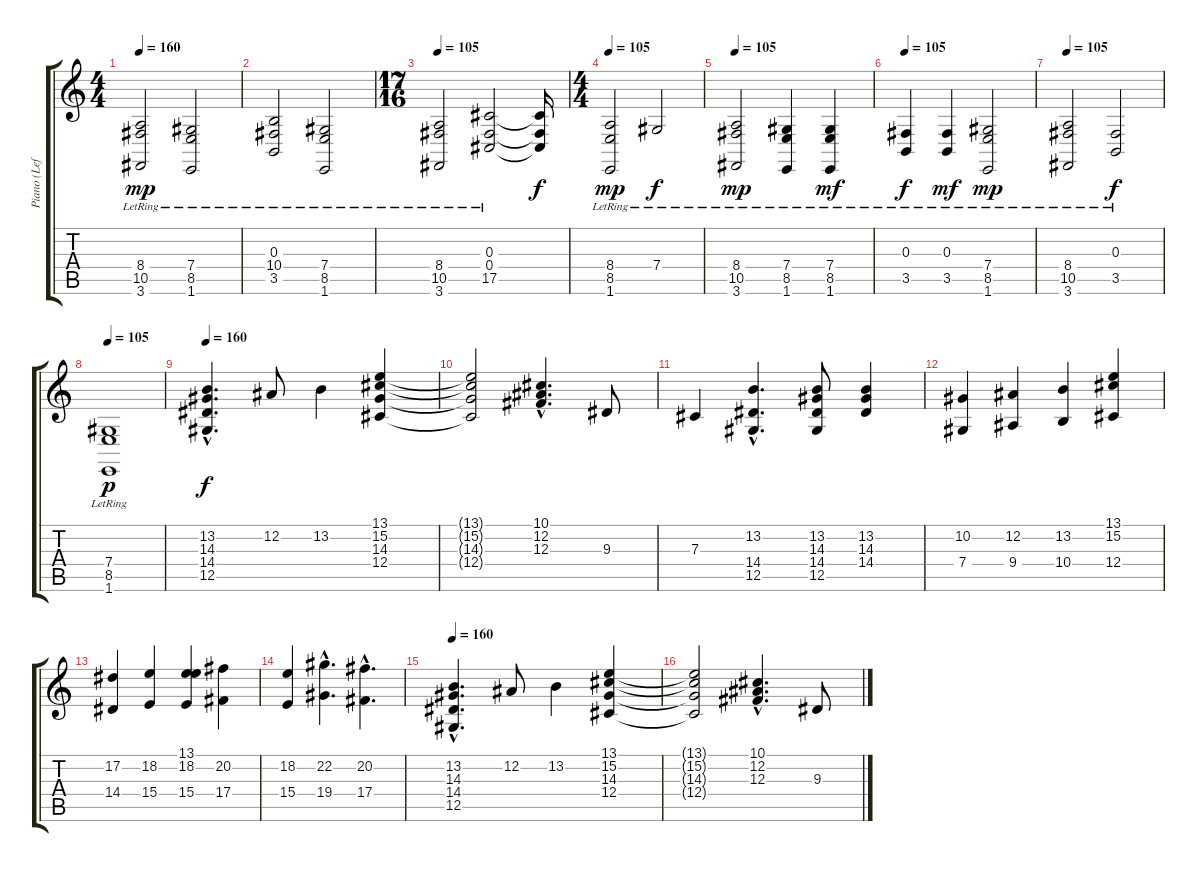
\track ("Piano (Left Hand)" "Piano (Lef") {instrument acousticgrandpiano}
\staff {score tabs}
\tuning (Eb4 Bb3 Gb3 Db3 Ab2 Eb2) {hide}
\ts (4 4)
\tempo 160
\tempo 105
\tempo 160
\clef g2
\ks c
(8.4{lr} 10.5{lr} 3.6{lr}).2{dy mp instrument acousticgrandpiano} (7.4{lr} 8.5{lr} 1.6{lr}).2 |
(0.3{lr} 10.4{lr} 3.5{lr}).2 (7.4{lr} 8.5{lr} 1.6{lr}).2 |
\ts (17 16)
\tempo 105
(8.4{lr} 10.5 3.6{lr}).2 (0.3{lr} 0.4{lr} 17.5{lr}).2 (0.3{t} 0.4{t} 17.5{t}).16{dy f} |
\ts (4 4)
\tempo 105
(8.4{lr} 8.5{lr} 1.6{lr}).2{dy mp} 7.4{lr}.2{dy f} |
\tempo 105
(8.4{lr} 10.5{lr} 3.6{lr}).2{dy mp} (7.4{lr} 8.5{lr} 1.6{lr}).4 (7.4{lr} 8.5{lr} 1.6{lr}).4{dy mf} |
\tempo 105
(0.3{lr} 3.5{lr}).4{dy f} (0.3{lr} 3.5{lr}).4{dy mf} (7.4{lr} 8.5{lr} 1.6{lr}).2{dy mp} |
\tempo 105
(8.4{lr} 10.5{lr} 3.6{lr}).2 (0.3{lr} 3.5{lr}).2{dy f} |
\tempo 105
(7.4{lr} 8.5{lr} 1.6{lr}).1{dy p} |
\tempo 160
(13.2{hac} 14.3{hac} 14.4{hac} 12.5{hac}).4{d dy f volume 16 balance 3} 12.2.8 13.2.4 (13.1 15.2 14.3 12.4).4 |
(13.1{t} 15.2{t} 14.3{t} 12.4{t}).2 (10.1{hac} 12.2{hac} 12.3{hac}).4{d} 9.3.8 |
7.3.4 (13.2{hac} 14.4{hac} 12.5{hac}).4{d} (13.2 14.3 14.4 12.5).8 (13.2 14.3 14.4).4 |
(10.2 7.4).4 (12.2 9.4).4 (13.2 10.4).4 (13.1 15.2 12.4).4 |
(17.2 14.4).4 (18.2 15.4).4 (13.1 18.2 15.4).4 (20.2 17.4).4 |
(18.2 15.4).4 (22.2{hac} 19.4{hac}).4{d} (20.2{hac} 17.4{hac}).4{d} |
\tempo 160
(13.2{hac} 14.3{hac} 14.4{hac} 12.5{hac}).4{d volume 16 balance 3} 12.2.8 13.2.4 (13.1 15.2 14.3 12.4).4 |
(13.1{t} 15.2{t} 14.3{t} 12.4{t}).2 (10.1{hac} 12.2{hac} 12.3{hac}).4{d} 9.3.8
